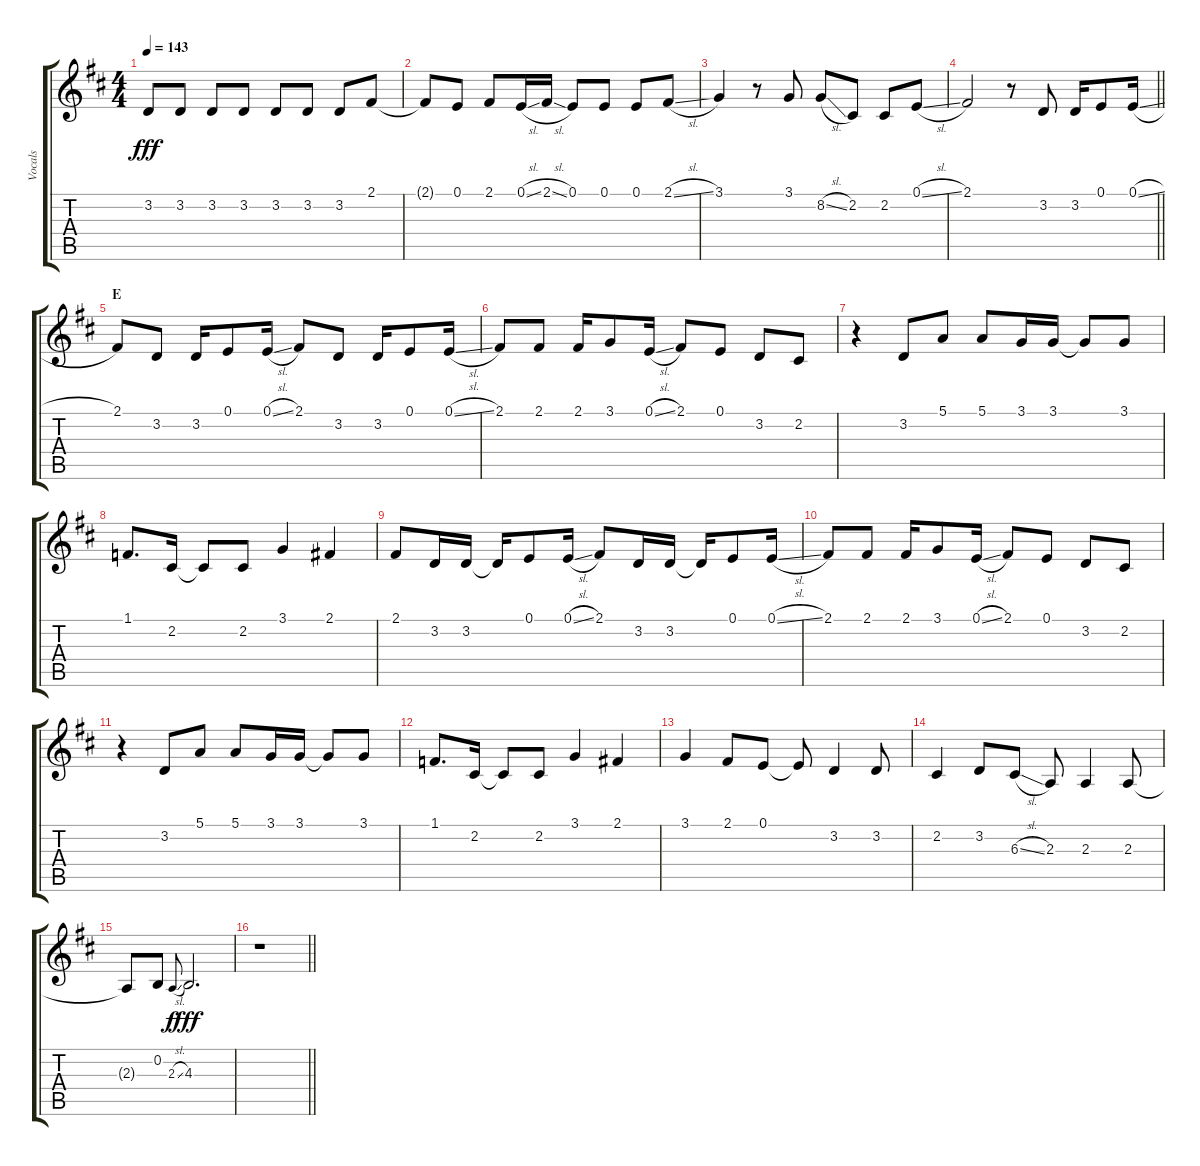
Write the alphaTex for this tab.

\track ("Vocals" "Vocals") {instrument voiceoohs}
\staff {score tabs}
\tuning (E4 B3 G3 D3 A2 E2) {hide}
\ts (4 4)
\tempo 143
\clef g2
\ks d
3.2.8{dy fff} 3.2.8 3.2.8 3.2.8 3.2.8 3.2.8 3.2.8 2.1.8 |
2.1{t}.8 0.1.8 2.1.8 0.1{sl}.16 2.1{sl}.16 0.1.8 0.1.8 0.1.8 2.1{sl}.8 |
3.1.4 r.8 3.1.8 8.2{sl}.8 2.2.8 2.2.8 0.1{sl}.8 |
\barLineRight lightlight
2.1.2 r.8 3.2.8 3.2.16 0.1.8 0.1{sl}.16 |
\section ("" "E")
2.1.8 3.2.8 3.2.16 0.1.8 0.1{sl}.16 2.1.8 3.2.8 3.2.16 0.1.8 0.1{sl}.16 |
2.1.8 2.1.8 2.1.16 3.1.8 0.1{sl}.16 2.1.8 0.1.8 3.2.8 2.2.8 |
r.4 3.2.8 5.1.8 5.1.8 3.1.16 3.1.16 3.1{t}.8 3.1.8 |
1.1.8{d} 2.2.16 2.2{t}.8 2.2.8 3.1.4 2.1.4 |
2.1.8 3.2.16 3.2.16 3.2{t}.16 0.1.8 0.1{sl}.16 2.1.8 3.2.16 3.2.16 3.2{t}.16 0.1.8 0.1{sl}.16 |
2.1.8 2.1.8 2.1.16 3.1.8 0.1{sl}.16 2.1.8 0.1.8 3.2.8 2.2.8 |
r.4 3.2.8 5.1.8 5.1.8 3.1.16 3.1.16 3.1{t}.8 3.1.8 |
1.1.8{d} 2.2.16 2.2{t}.8 2.2.8 3.1.4 2.1.4 |
3.1.4 2.1.8 0.1.8 0.1{t}.8 3.2.4 3.2.8 |
2.2.4 3.2.8 6.3{sl}.8 2.3.8 2.3.4 2.3.8 |
2.3{t}.8 0.2.8 2.3{sl}.8{gr onbeat dy f} 4.3.2{d dy fff} |
\barLineRight lightlight
r.1
